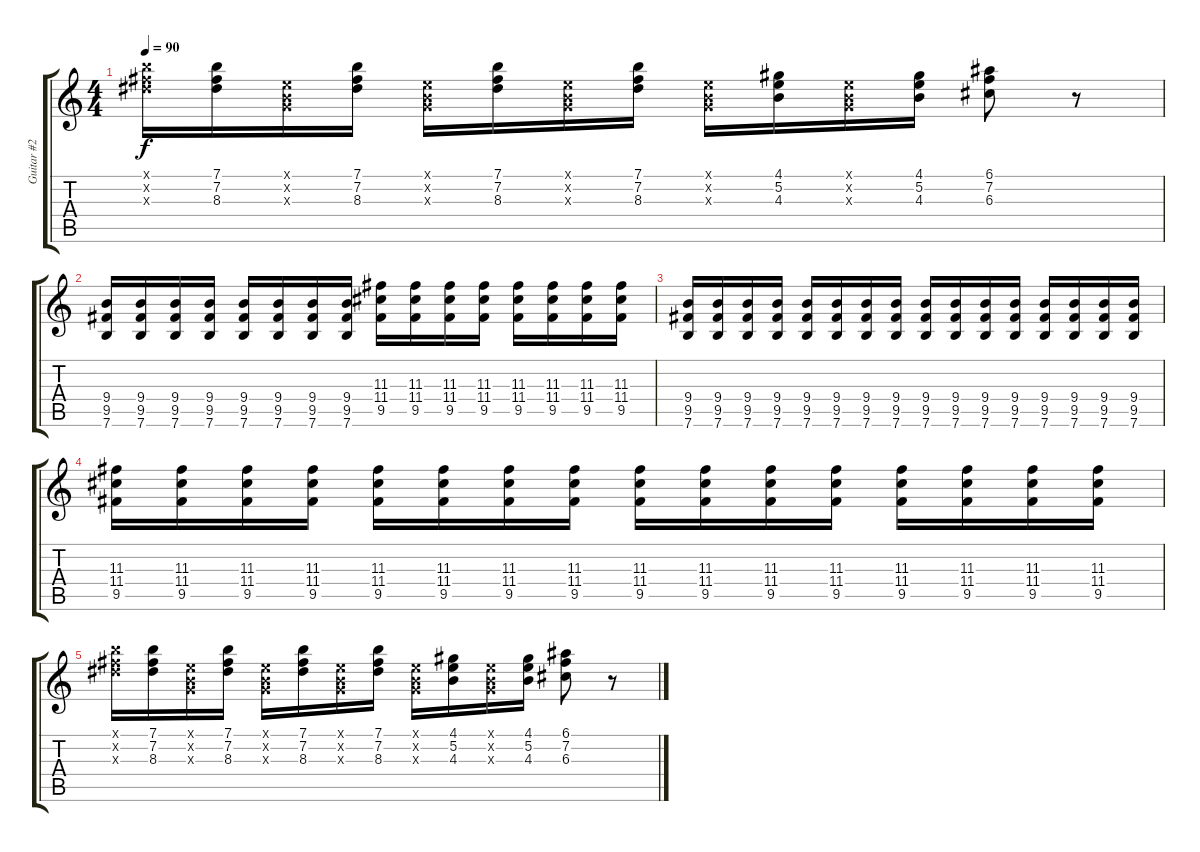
\track ("Guitar #2" "Guitar #2") {instrument electricguitarclean}
\staff {score tabs}
\tuning (E4 B3 G3 D3 A2 E2) {hide}
\ts (4 4)
\tempo 90
\clef g2
\ks c
(7.1{x} 7.2{x} 8.3{x}).16{dy f} (7.1 7.2 8.3).16 (0.1{x} 0.2{x} 0.3{x}).16 (7.1 7.2 8.3).16 (0.1{x} 0.2{x} 0.3{x}).16 (7.1 7.2 8.3).16 (0.1{x} 0.2{x} 0.3{x}).16 (7.1 7.2 8.3).16 (0.1{x} 0.2{x} 0.3{x}).16 (4.1 5.2 4.3).16 (0.1{x} 0.2{x} 0.3{x}).16 (4.1 5.2 4.3).16 (6.1 7.2 6.3).8 r.8 |
(9.4 9.5 7.6).16 (9.4 9.5 7.6).16 (9.4 9.5 7.6).16 (9.4 9.5 7.6).16 (9.4 9.5 7.6).16 (9.4 9.5 7.6).16 (9.4 9.5 7.6).16 (9.4 9.5 7.6).16 (11.3 11.4 9.5).16 (11.3 11.4 9.5).16 (11.3 11.4 9.5).16 (11.3 11.4 9.5).16 (11.3 11.4 9.5).16 (11.3 11.4 9.5).16 (11.3 11.4 9.5).16 (11.3 11.4 9.5).16 |
(9.4 9.5 7.6).16 (9.4 9.5 7.6).16 (9.4 9.5 7.6).16 (9.4 9.5 7.6).16 (9.4 9.5 7.6).16 (9.4 9.5 7.6).16 (9.4 9.5 7.6).16 (9.4 9.5 7.6).16 (9.4 9.5 7.6).16 (9.4 9.5 7.6).16 (9.4 9.5 7.6).16 (9.4 9.5 7.6).16 (9.4 9.5 7.6).16 (9.4 9.5 7.6).16 (9.4 9.5 7.6).16 (9.4 9.5 7.6).16 |
(11.3 11.4 9.5).16 (11.3 11.4 9.5).16 (11.3 11.4 9.5).16 (11.3 11.4 9.5).16 (11.3 11.4 9.5).16 (11.3 11.4 9.5).16 (11.3 11.4 9.5).16 (11.3 11.4 9.5).16 (11.3 11.4 9.5).16 (11.3 11.4 9.5).16 (11.3 11.4 9.5).16 (11.3 11.4 9.5).16 (11.3 11.4 9.5).16 (11.3 11.4 9.5).16 (11.3 11.4 9.5).16 (11.3 11.4 9.5).16 |
(7.1{x} 7.2{x} 8.3{x}).16 (7.1 7.2 8.3).16 (0.1{x} 0.2{x} 0.3{x}).16 (7.1 7.2 8.3).16 (0.1{x} 0.2{x} 0.3{x}).16 (7.1 7.2 8.3).16 (0.1{x} 0.2{x} 0.3{x}).16 (7.1 7.2 8.3).16 (0.1{x} 0.2{x} 0.3{x}).16 (4.1 5.2 4.3).16 (0.1{x} 0.2{x} 0.3{x}).16 (4.1 5.2 4.3).16 (6.1 7.2 6.3).8 r.8
